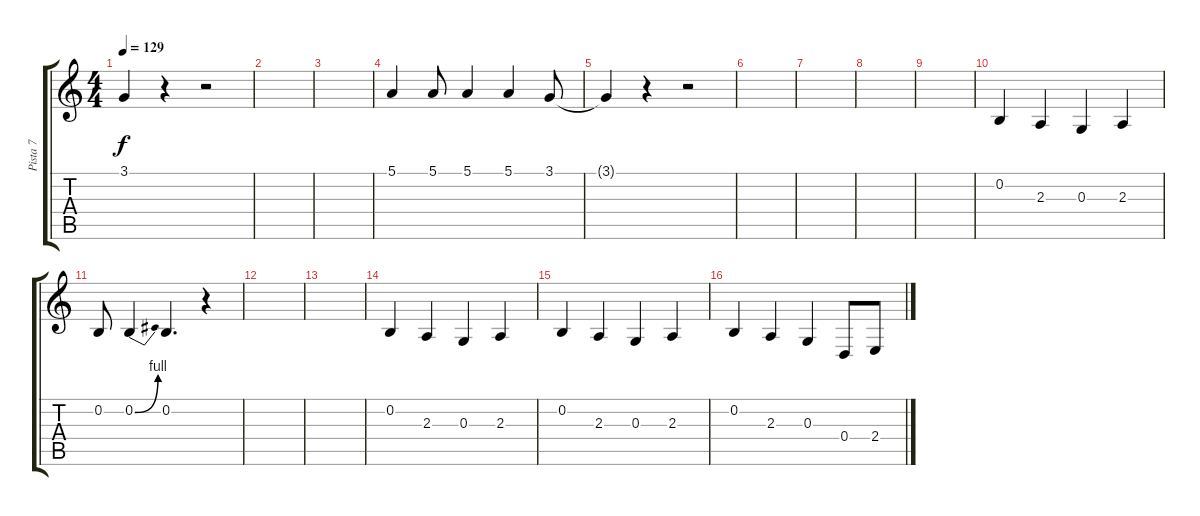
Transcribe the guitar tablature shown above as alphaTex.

\track ("Pista 7" "Pista 7") {instrument lead6voice}
\staff {score tabs}
\tuning (E4 B3 G3 D3 A2 E2) {hide}
\ts (4 4)
\tempo 129
\clef g2
\ks c
3.1{t}.4{dy f} r.4 r.2 |
|
|
5.1.4 5.1.8 5.1.4 5.1.4 3.1.8 |
3.1{t}.4 r.4 r.2 |
|
|
|
|
0.2.4 2.3.4 0.3.4 2.3.4 |
0.2.8 0.2{be (bend 0 0 60 4)}.4 0.2.4{d} r.4 |
|
|
0.2.4 2.3.4 0.3.4 2.3.4 |
0.2.4 2.3.4 0.3.4 2.3.4 |
0.2.4 2.3.4 0.3.4 0.4.8 2.4.8
